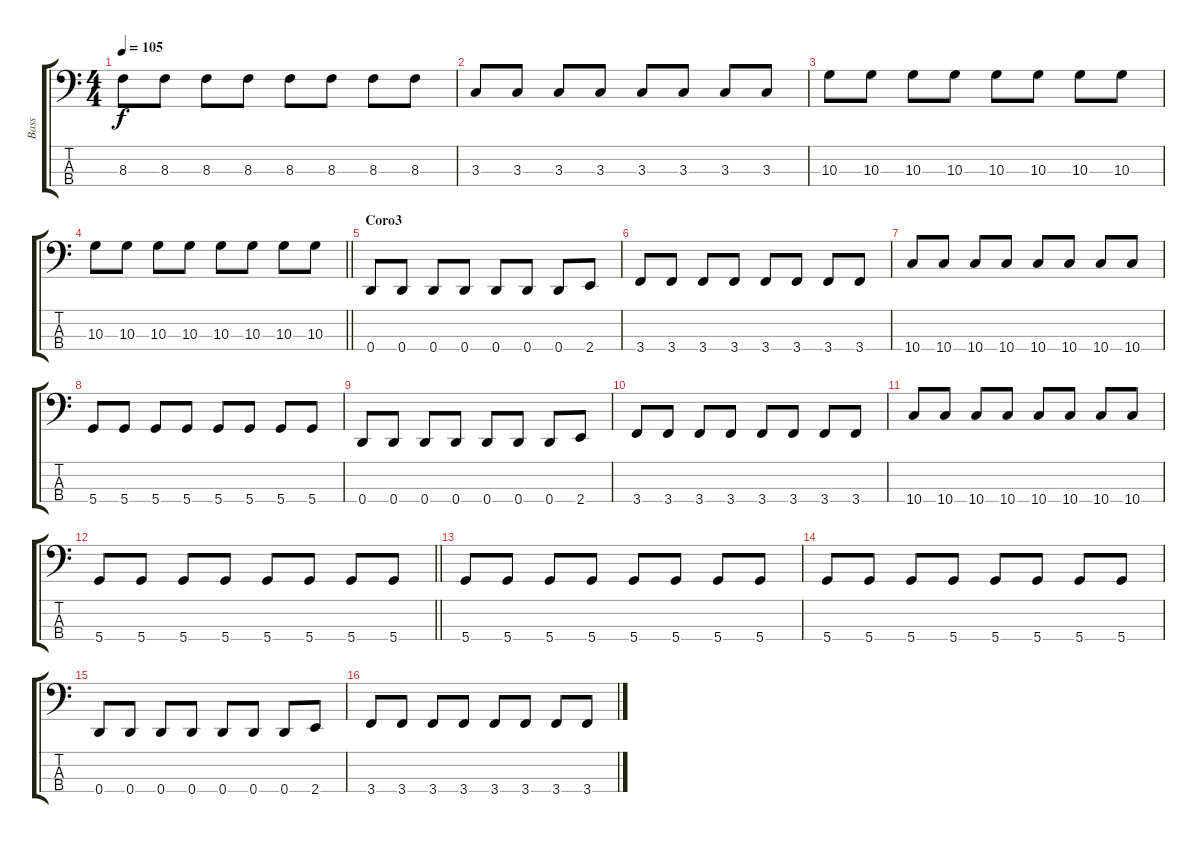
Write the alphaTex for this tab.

\track ("Bass" "Bass") {instrument electricbassfinger}
\staff {score tabs}
\tuning (G2 D2 A1 D1) {hide}
\ts (4 4)
\tempo 105
\clef f4
\ks c
8.3.8{dy f} 8.3.8 8.3.8 8.3.8 8.3.8 8.3.8 8.3.8 8.3.8 |
3.3.8 3.3.8 3.3.8 3.3.8 3.3.8 3.3.8 3.3.8 3.3.8 |
10.3.8 10.3.8 10.3.8 10.3.8 10.3.8 10.3.8 10.3.8 10.3.8 |
\barLineRight lightlight
10.3.8 10.3.8 10.3.8 10.3.8 10.3.8 10.3.8 10.3.8 10.3.8 |
\section ("" "Coro3")
0.4.8 0.4.8 0.4.8 0.4.8 0.4.8 0.4.8 0.4.8 2.4.8 |
3.4.8 3.4.8 3.4.8 3.4.8 3.4.8 3.4.8 3.4.8 3.4.8 |
10.4.8 10.4.8 10.4.8 10.4.8 10.4.8 10.4.8 10.4.8 10.4.8 |
5.4.8 5.4.8 5.4.8 5.4.8 5.4.8 5.4.8 5.4.8 5.4.8 |
0.4.8 0.4.8 0.4.8 0.4.8 0.4.8 0.4.8 0.4.8 2.4.8 |
3.4.8 3.4.8 3.4.8 3.4.8 3.4.8 3.4.8 3.4.8 3.4.8 |
10.4.8 10.4.8 10.4.8 10.4.8 10.4.8 10.4.8 10.4.8 10.4.8 |
\barLineRight lightlight
5.4.8 5.4.8 5.4.8 5.4.8 5.4.8 5.4.8 5.4.8 5.4.8 |
5.4.8 5.4.8 5.4.8 5.4.8 5.4.8 5.4.8 5.4.8 5.4.8 |
5.4.8 5.4.8 5.4.8 5.4.8 5.4.8 5.4.8 5.4.8 5.4.8 |
0.4.8 0.4.8 0.4.8 0.4.8 0.4.8 0.4.8 0.4.8 2.4.8 |
3.4.8 3.4.8 3.4.8 3.4.8 3.4.8 3.4.8 3.4.8 3.4.8
